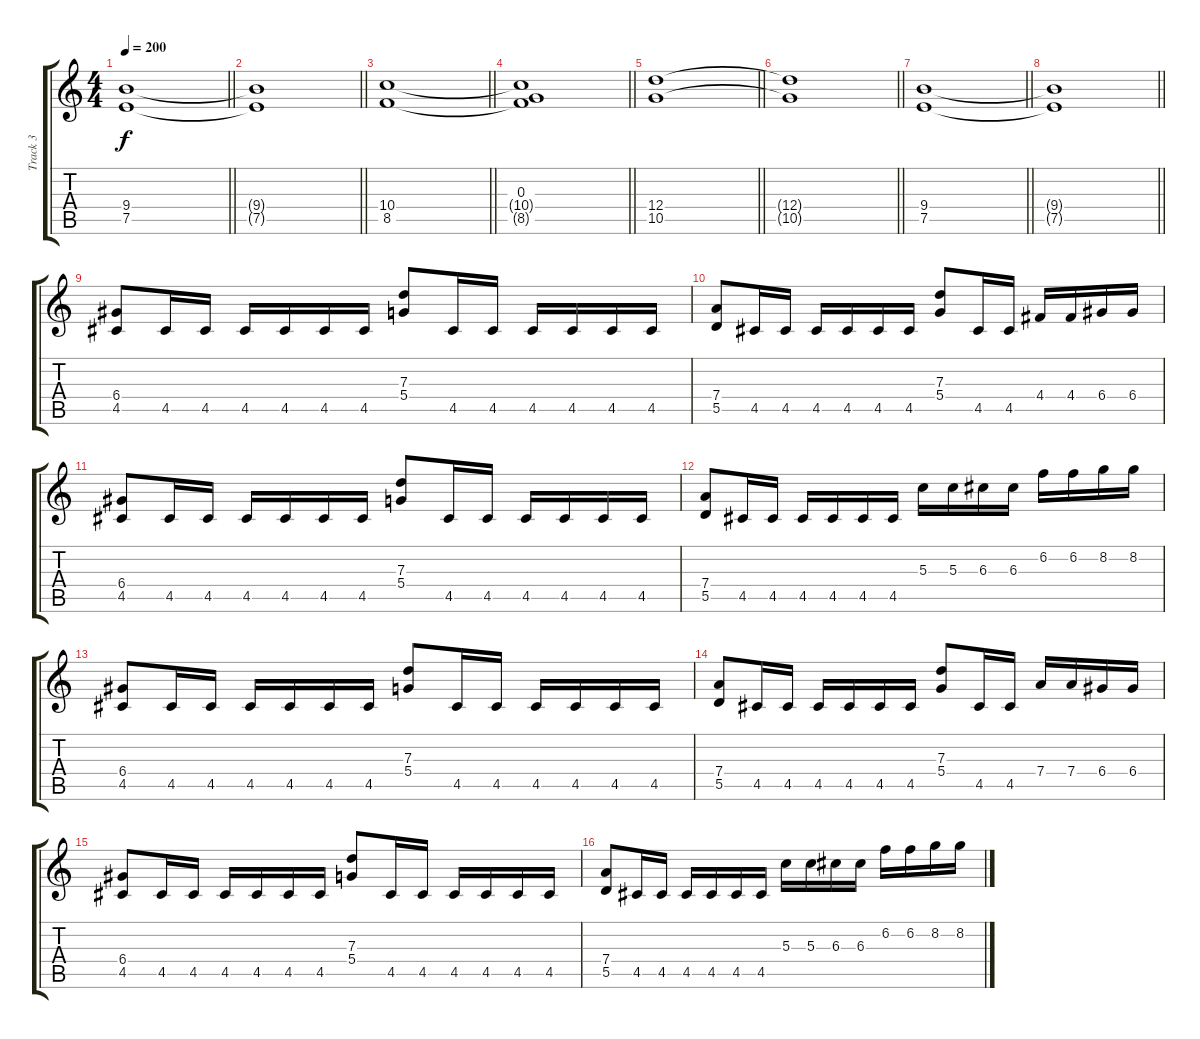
\track ("Track 3" "Track 3") {instrument overdrivenguitar}
\staff {score tabs}
\tuning (E4 B3 G3 D3 A2 E2) {hide}
\ts (4 4)
\tempo 200
\clef g2
\barLineRight lightlight
\ks c
(9.4 7.5).1{dy f} |
\barLineRight lightlight
(9.4{t} 7.5{t}).1 |
\barLineRight lightlight
(10.4 8.5).1 |
\barLineRight lightlight
(0.3 10.4{t} 8.5{t}).1 |
\barLineRight lightlight
(12.4 10.5).1 |
\barLineRight lightlight
(12.4{t} 10.5{t}).1 |
\barLineRight lightlight
(9.4 7.5).1 |
\barLineRight lightlight
(9.4{t} 7.5{t}).1 |
\section ("" "")
(6.4 4.5).8 4.5.16 4.5.16 4.5.16 4.5.16 4.5.16 4.5.16 (7.3 5.4).8 4.5.16 4.5.16 4.5.16 4.5.16 4.5.16 4.5.16 |
(7.4 5.5).8 4.5.16 4.5.16 4.5.16 4.5.16 4.5.16 4.5.16 (7.3 5.4).8 4.5.16 4.5.16 4.4.16 4.4.16 6.4.16 6.4.16 |
(6.4 4.5).8 4.5.16 4.5.16 4.5.16 4.5.16 4.5.16 4.5.16 (7.3 5.4).8 4.5.16 4.5.16 4.5.16 4.5.16 4.5.16 4.5.16 |
(7.4 5.5).8 4.5.16 4.5.16 4.5.16 4.5.16 4.5.16 4.5.16 5.3.16 5.3.16 6.3.16 6.3.16 6.2.16 6.2.16 8.2.16 8.2.16 |
(6.4 4.5).8 4.5.16 4.5.16 4.5.16 4.5.16 4.5.16 4.5.16 (7.3 5.4).8 4.5.16 4.5.16 4.5.16 4.5.16 4.5.16 4.5.16 |
(7.4 5.5).8 4.5.16 4.5.16 4.5.16 4.5.16 4.5.16 4.5.16 (7.3 5.4).8 4.5.16 4.5.16 7.4.16 7.4.16 6.4.16 6.4.16 |
(6.4 4.5).8 4.5.16 4.5.16 4.5.16 4.5.16 4.5.16 4.5.16 (7.3 5.4).8 4.5.16 4.5.16 4.5.16 4.5.16 4.5.16 4.5.16 |
(7.4 5.5).8 4.5.16 4.5.16 4.5.16 4.5.16 4.5.16 4.5.16 5.3.16 5.3.16 6.3.16 6.3.16 6.2.16 6.2.16 8.2.16 8.2.16
